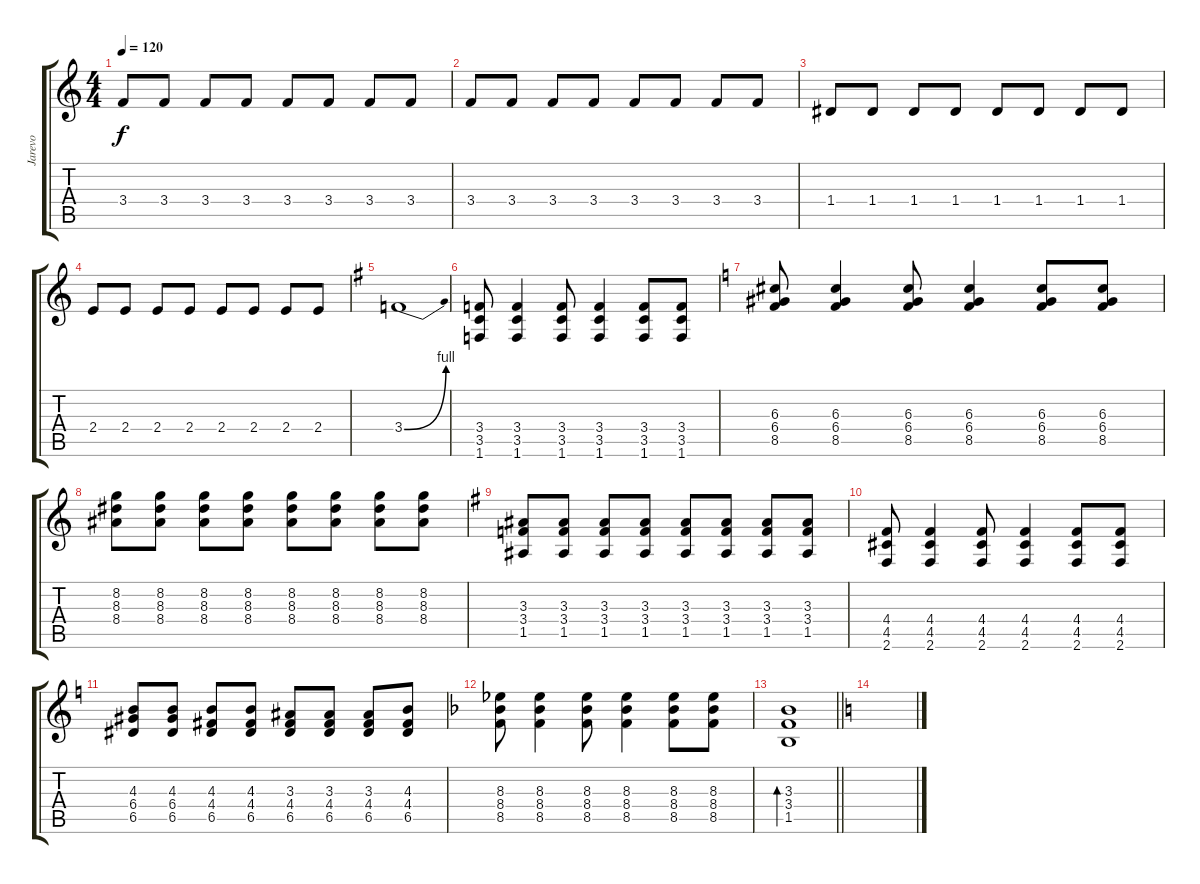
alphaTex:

\track ("Jarevo" "Jarevo") {instrument distortionguitar}
\staff {score tabs}
\tuning (E4 B3 G3 D3 A2 E2) {hide}
\ts (4 4)
\tempo 120
\clef g2
\ks c
3.4.8{dy f} 3.4.8 3.4.8 3.4.8 3.4.8 3.4.8 3.4.8 3.4.8 |
3.4.8 3.4.8 3.4.8 3.4.8 3.4.8 3.4.8 3.4.8 3.4.8 |
1.4.8 1.4.8 1.4.8 1.4.8 1.4.8 1.4.8 1.4.8 1.4.8 |
2.4.8 2.4.8 2.4.8 2.4.8 2.4.8 2.4.8 2.4.8 2.4.8 |
\ks g
3.4{be (bend 0 0 60 4)}.1 |
(3.4 3.5 1.6).8 (3.4 3.5 1.6).4 (3.4 3.5 1.6).8 (3.4 3.5 1.6).4 (3.4 3.5 1.6).8 (3.4 3.5 1.6).8 |
\ks c
(6.3 6.4 8.5).8 (6.3 6.4 8.5).4 (6.3 6.4 8.5).8 (6.3 6.4 8.5).4 (6.3 6.4 8.5).8 (6.3 6.4 8.5).8 |
(8.2 8.3 8.4).8 (8.2 8.3 8.4).8 (8.2 8.3 8.4).8 (8.2 8.3 8.4).8 (8.2 8.3 8.4).8 (8.2 8.3 8.4).8 (8.2 8.3 8.4).8 (8.2 8.3 8.4).8 |
\ks g
(3.3 3.4 1.5).8 (3.3 3.4 1.5).8 (3.3 3.4 1.5).8 (3.3 3.4 1.5).8 (3.3 3.4 1.5).8 (3.3 3.4 1.5).8 (3.3 3.4 1.5).8 (3.3 3.4 1.5).8 |
(4.4 4.5 2.6).8 (4.4 4.5 2.6).4 (4.4 4.5 2.6).8 (4.4 4.5 2.6).4 (4.4 4.5 2.6).8 (4.4 4.5 2.6).8 |
\ks c
(4.3 6.4 6.5).8 (4.3 6.4 6.5).8 (4.3 4.4 6.5).8 (4.3 4.4 6.5).8 (3.3 4.4 6.5).8 (3.3 4.4 6.5).8 (3.3 4.4 6.5).8 (4.3 4.4 6.5).8 |
\ks f
(8.3 8.4 8.5).8 (8.3 8.4 8.5).4 (8.3 8.4 8.5).8 (8.3 8.4 8.5).4 (8.3 8.4 8.5).8 (8.3 8.4 8.5).8 |
\barLineRight lightlight
(3.3 3.4 1.5).1{bd 60} |
\ks c
